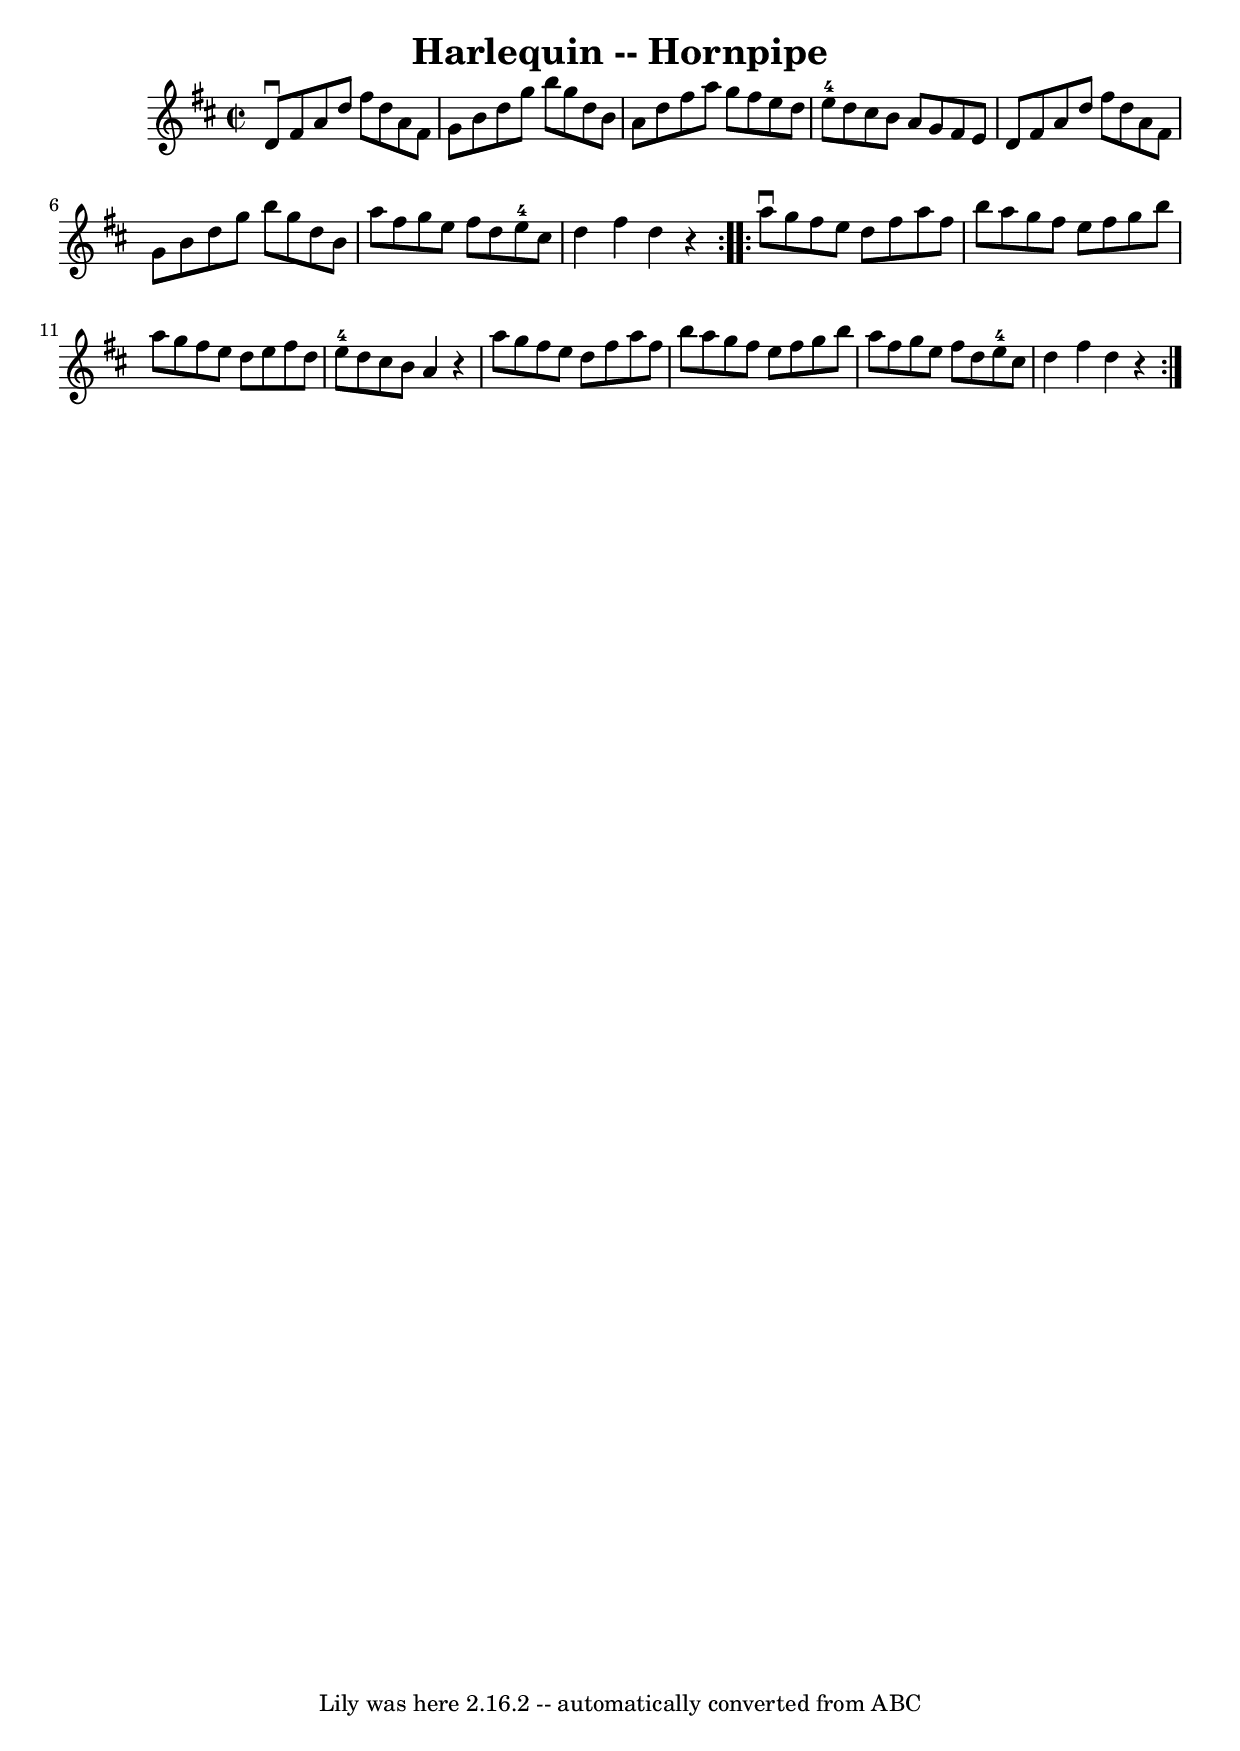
\version "2.16.2"
\include "Mammoth.ily"
\header {
  %% book = "Cole's 1000 Fiddle Tunes"
  crossRefNumber = "1"
  footnotes = ""
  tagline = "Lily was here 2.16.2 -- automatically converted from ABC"
  title = "Harlequin -- Hornpipe"

}
voicedefault =  {



  \repeat volta 2 {

    \override Staff.TimeSignature #'style = #'C
    \time 2/2 
    \key d \major
    d'8^\downbow fis'8 a'8 d''8 fis''8    
    d''8 a'8 fis'8  |
    g'8 b'8 d''8 g''8 b''8 g''8    
    d''8 b'8  |
    a'8 d''8 fis''8 a''8 g''8 fis''8 e''8 
    d''8  |
    e''8-4 d''8 cis''8 b'8 a'8 g'8 fis'8    
    e'8  |
    d'8 fis'8 a'8 d''8 fis''8 d''8 a'8 fis'8  |
    g'8 b'8 d''8 g''8 b''8 g''8 d''8 b'8  |
    
    a''8 fis''8 g''8 e''8 fis''8 d''8 e''8-4 cis''8   |
    d''4 fis''4 d''4    r4 
  }     
  \repeat volta 2 {
    a''8^\downbow g''8 fis''8 e''8 d''8 fis''8 a''8 fis''8   |
    b''8 a''8 g''8 fis''8 e''8 fis''8 g''8 b''8   |
    a''8 g''8 fis''8 e''8 d''8 e''8 fis''8 d''8   |
    e''8-4 d''8 cis''8 b'8 a'4    r4 |
    a''8    
    g''8 fis''8 e''8 d''8 fis''8 a''8 fis''8  |
    b''8    
    a''8 g''8 fis''8 e''8 fis''8 g''8 b''8  |
    a''8    
    fis''8 g''8 e''8 fis''8 d''8 e''8-4 cis''8  |
    d''4 
    fis''4 d''4    r4 
  }   

}

\score{
  <<

    \context Staff="default"
    {
      \voicedefault 
      
    }

  >>
  \layout {
    
  }
  \midi {
  }

}
